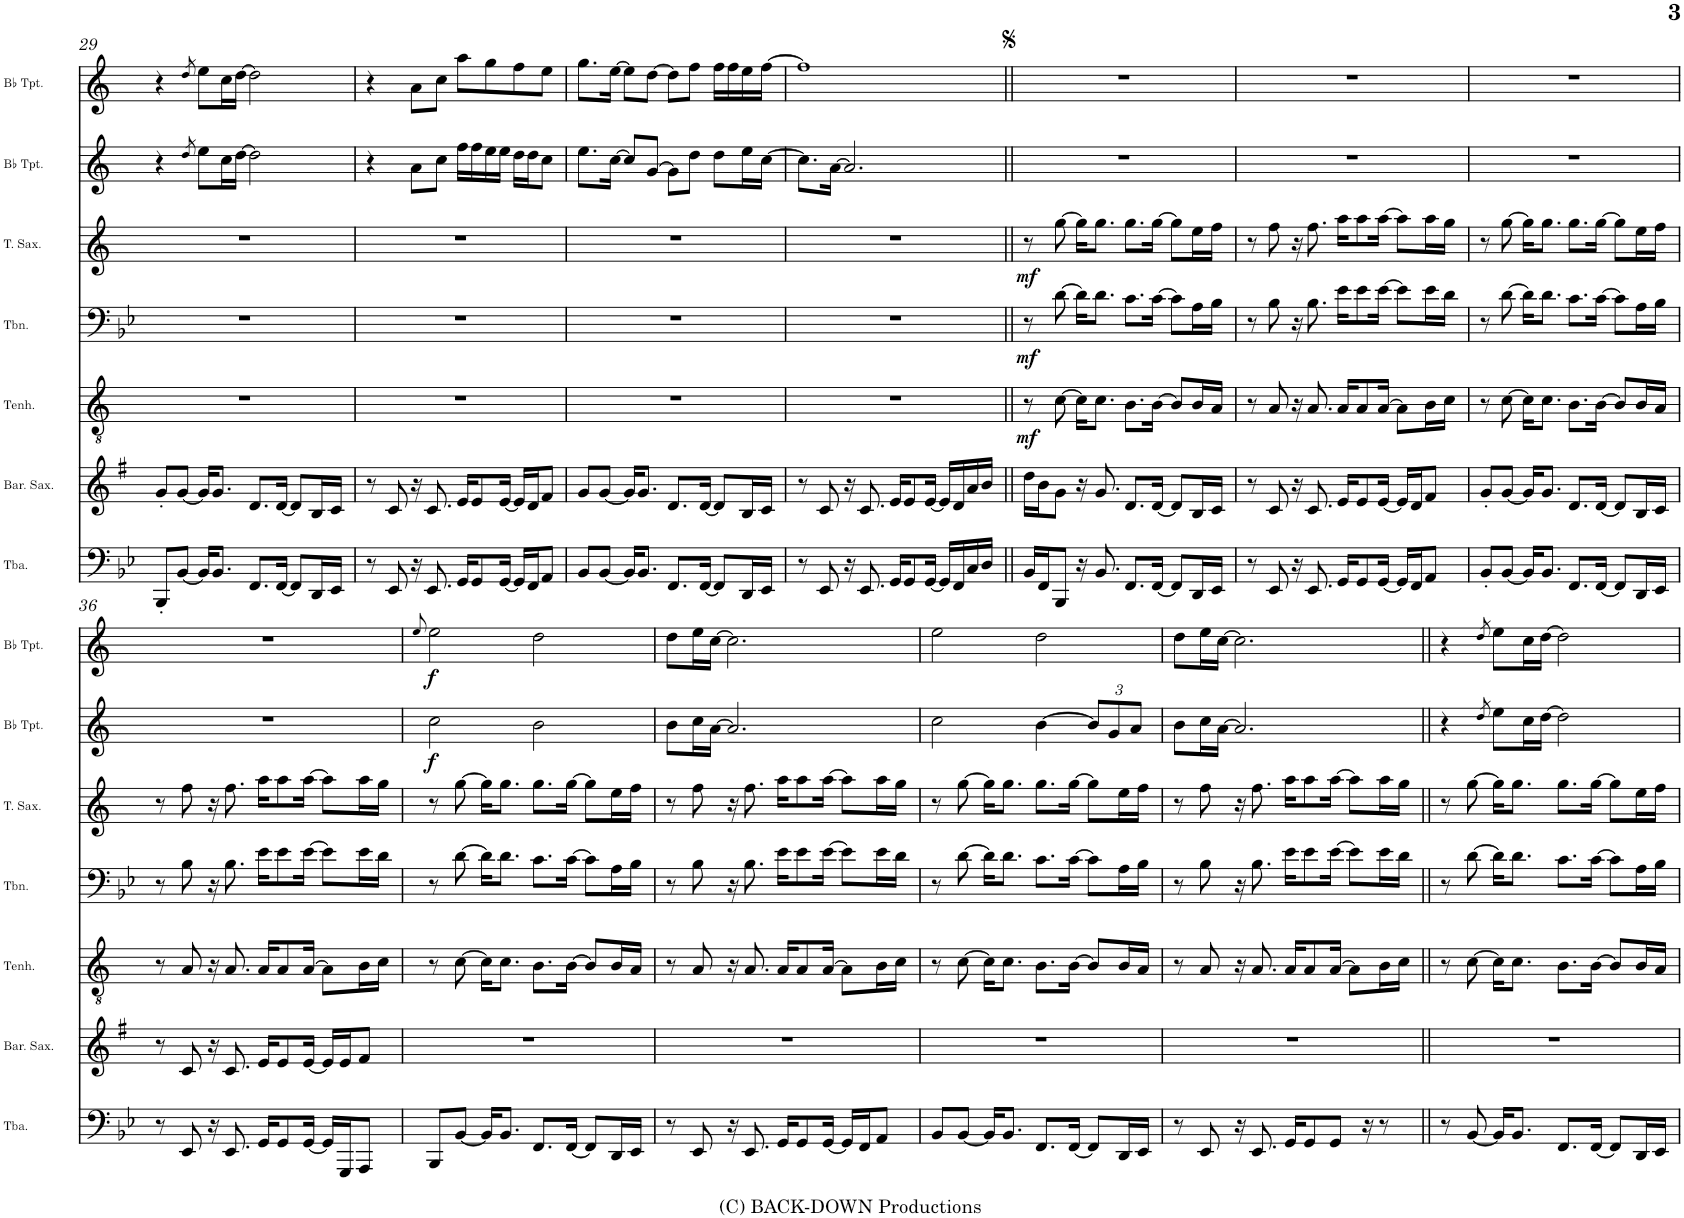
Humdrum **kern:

**kern	**kern	**kern	**dynam	**kern	**dynam	**kern	**dynam	**kern	**dynam	**kern	**dynam
*part7	*part6	*part5	*part5	*part4	*part4	*part3	*part3	*part2	*part2	*part1	*part1
*staff7	*staff6	*staff5	*staff5	*staff4	*staff4	*staff3	*staff3	*staff2	*staff2	*staff1	*staff1
*I"Tuba	*I"Baritone Saxophone	*I"Tenorhorn	*	*I"Trombone	*	*I"Tenor Saxophone	*	*I"Bb Trumpet	*	*I"Bb Trumpet	*
*I'Tba.	*I'Bar. Sax.	*I'Tenh.	*	*I'Tbn.	*	*I'T. Sax.	*	*I'Bb Tpt.	*	*I'Bb Tpt.	*
!!LO:PB:g=z
*clefF4	*clefG2	*clefGv2	*	*clefF4	*	*clefG2	*	*clefG2	*	*clefG2	*
*	*Trd12c21	*Trd1c2	*	*	*	*Trd8c14	*	*Trd1c2	*	*Trd1c2	*
*k[b-e-]	*k[f#]	*k[]	*	*k[b-e-]	*	*k[]	*	*k[]	*	*k[]	*
*M4/4	*M4/4	*M4/4	*	*M4/4	*	*M4/4	*	*M4/4	*	*M4/4	*
=29	=29	=29	=29	=29	=29	=29	=29	=29	=29	=29	=29
8BBB-'/L	8g'/L	1r	.	1r	.	1r	.	4r	.	4r	.
[8BB-/J	[8g/J	.	.	.	.	.	.	.	.	.	.
.	.	.	.	.	.	.	.	8qdd/	.	8qdd/	.
16BB-/KL]	16g/KL]	.	.	.	.	.	.	8ee\L	.	8ee\L	.
8.BB-/J	8.g/J	.	.	.	.	.	.	.	.	.	.
.	.	.	.	.	.	.	.	16cc\L	.	16cc\L	.
.	.	.	.	.	.	.	.	[16dd\JJ	.	[16dd\JJ	.
8.FF/L	8.d/L	.	.	.	.	.	.	2dd\]	.	2dd\]	.
[16FF/Jk	[16d/Jk	.	.	.	.	.	.	.	.	.	.
8FF/L]	8d/L]	.	.	.	.	.	.	.	.	.	.
16DD/L	16B/L	.	.	.	.	.	.	.	.	.	.
16EE-/JJ	16c/JJ	.	.	.	.	.	.	.	.	.	.
=30	=30	=30	=30	=30	=30	=30	=30	=30	=30	=30	=30
8r	8r	1r	.	1r	.	1r	.	4r	.	4r	.
8EE-/	8c/	.	.	.	.	.	.	.	.	.	.
16r	16r	.	.	.	.	.	.	8a\L	.	8a\L	.
8.EE-/	8.c/	.	.	.	.	.	.	.	.	.	.
.	.	.	.	.	.	.	.	8cc\J	.	8cc\J	.
16GG/KL	16e/KL	.	.	.	.	.	.	16ff\LL	.	8aa\L	.
8GG/	8e/	.	.	.	.	.	.	16ff\	.	.	.
.	.	.	.	.	.	.	.	16ee\	.	8gg\	.
[16GG/Jk	[16e/Jk	.	.	.	.	.	.	16ee\JJ	.	.	.
16GG/LL]	16e/LL]	.	.	.	.	.	.	16dd\LL	.	8ff\	.
16FF/J	16d/J	.	.	.	.	.	.	16dd\J	.	.	.
8AA/J	8f#/J	.	.	.	.	.	.	8cc\J	.	8ee\J	.
=31	=31	=31	=31	=31	=31	=31	=31	=31	=31	=31	=31
8BB-/L	8g/L	1r	.	1r	.	1r	.	8.ee\L	.	8.gg\L	.
[8BB-/J	[8g/J	.	.	.	.	.	.	.	.	.	.
.	.	.	.	.	.	.	.	[16cc\Jk	.	[16ee\Jk	.
16BB-/KL]	16g/KL]	.	.	.	.	.	.	8cc/L]	.	8ee\L]	.
8.BB-/J	8.g/J	.	.	.	.	.	.	.	.	.	.
.	.	.	.	.	.	.	.	[8g/J	.	[8dd\J	.
8.FF/L	8.d/L	.	.	.	.	.	.	8g\L]	.	8dd\L]	.
.	.	.	.	.	.	.	.	8dd\J	.	8ff\J	.
[16FF/Jk	[16d/Jk	.	.	.	.	.	.	.	.	.	.
8FF/L]	8d/L]	.	.	.	.	.	.	8dd\L	.	16ff\LL	.
.	.	.	.	.	.	.	.	.	.	16ff\	.
16DD/L	16B/L	.	.	.	.	.	.	16ee\L	.	16ee\	.
16EE-/JJ	16c/JJ	.	.	.	.	.	.	[16cc\JJ	.	[16ff\JJ	.
=32	=32	=32	=32	=32	=32	=32	=32	=32	=32	=32	=32
8r	8r	1r	.	1r	.	1r	.	8.cc\L]	.	1ff]	.
8EE-/	8c/	.	.	.	.	.	.	.	.	.	.
.	.	.	.	.	.	.	.	[16a\Jk	.	.	.
16r	16r	.	.	.	.	.	.	2.a/]	.	.	.
8.EE-/	8.c/	.	.	.	.	.	.	.	.	.	.
16GG/KL	16e/KL	.	.	.	.	.	.	.	.	.	.
8GG/	8e/	.	.	.	.	.	.	.	.	.	.
[16GG/Jk	[16e/Jk	.	.	.	.	.	.	.	.	.	.
16GG/LL]	16e/LL]	.	.	.	.	.	.	.	.	.	.
16FF/	16d/	.	.	.	.	.	.	.	.	.	.
16C/	16a/	.	.	.	.	.	.	.	.	.	.
16D/JJ	16b/JJ	.	.	.	.	.	.	.	.	.	.
=33||	=33||	=33||	=33||	=33||	=33||	=33||	=33||	=33||	=33||	=33||	=33||
!	!	!	!LO:DY:b	!	!LO:DY:b	!	!LO:DY:b	!	!	!	!
16BB-/LL	16dd\LL	8r	mf	8r	mf	8r	mf	1r	.	1r	.
16FF/J	16b\J	.	.	.	.	.	.	.	.	.	.
8BBB-/J	8g\J	[8c\	.	[8d\	.	[8gg\	.	.	.	.	.
16r	16r	16c\KL]	.	16d\KL]	.	16gg\KL]	.	.	.	.	.
8.BB-/	8.g/	8.c\J	.	8.d\J	.	8.gg\J	.	.	.	.	.
8.FF/L	8.d/L	8.B\L	.	8.c\L	.	8.gg\L	.	.	.	.	.
[16FF/Jk	[16d/Jk	[16B\Jk	.	[16c\Jk	.	[16gg\Jk	.	.	.	.	.
8FF/L]	8d/L]	8B/L]	.	8c\L]	.	8gg\L]	.	.	.	.	.
16DD/L	16B/L	16B/L	.	16A\L	.	16ee\L	.	.	.	.	.
16EE-/JJ	16c/JJ	16A/JJ	.	16B-\JJ	.	16ff\JJ	.	.	.	.	.
=34	=34	=34	=34	=34	=34	=34	=34	=34	=34	=34	=34
8r	8r	8r	.	8r	.	8r	.	1r	.	1r	.
8EE-/	8c/	8A/	.	8B-\	.	8ff\	.	.	.	.	.
16r	16r	16r	.	16r	.	16r	.	.	.	.	.
8.EE-/	8.c/	8.A/	.	8.B-\	.	8.ff\	.	.	.	.	.
16GG/KL	16e/KL	16A/KL	.	16e-\KL	.	16aa\KL	.	.	.	.	.
8GG/	8e/	8A/	.	8e-\	.	8aa\	.	.	.	.	.
[16GG/Jk	[16e/Jk	[16A/Jk	.	[16e-\Jk	.	[16aa\Jk	.	.	.	.	.
16GG/LL]	16e/LL]	8A\L]	.	8e-\L]	.	8aa\L]	.	.	.	.	.
16FF/J	16d/J	.	.	.	.	.	.	.	.	.	.
8AA/J	8f#/J	16B\L	.	16e-\L	.	16aa\L	.	.	.	.	.
.	.	16c\JJ	.	16d\JJ	.	16gg\JJ	.	.	.	.	.
=35	=35	=35	=35	=35	=35	=35	=35	=35	=35	=35	=35
8BB-'/L	8g'/L	8r	.	8r	.	8r	.	1r	.	1r	.
[8BB-/J	[8g/J	[8c\	.	[8d\	.	[8gg\	.	.	.	.	.
16BB-/KL]	16g/KL]	16c\KL]	.	16d\KL]	.	16gg\KL]	.	.	.	.	.
8.BB-/J	8.g/J	8.c\J	.	8.d\J	.	8.gg\J	.	.	.	.	.
8.FF/L	8.d/L	8.B\L	.	8.c\L	.	8.gg\L	.	.	.	.	.
[16FF/Jk	[16d/Jk	[16B\Jk	.	[16c\Jk	.	[16gg\Jk	.	.	.	.	.
8FF/L]	8d/L]	8B/L]	.	8c\L]	.	8gg\L]	.	.	.	.	.
16DD/L	16B/L	16B/L	.	16A\L	.	16ee\L	.	.	.	.	.
16EE-/JJ	16c/JJ	16A/JJ	.	16B-\JJ	.	16ff\JJ	.	.	.	.	.
!!LO:LB:g=z
=36	=36	=36	=36	=36	=36	=36	=36	=36	=36	=36	=36
8r	8r	8r	.	8r	.	8r	.	1r	.	1r	.
8EE-/	8c/	8A/	.	8B-\	.	8ff\	.	.	.	.	.
16r	16r	16r	.	16r	.	16r	.	.	.	.	.
8.EE-/	8.c/	8.A/	.	8.B-\	.	8.ff\	.	.	.	.	.
16GG/KL	16e/KL	16A/KL	.	16e-\KL	.	16aa\KL	.	.	.	.	.
8GG/	8e/	8A/	.	8e-\	.	8aa\	.	.	.	.	.
[16GG/Jk	[16e/Jk	[16A/Jk	.	[16e-\Jk	.	[16aa\Jk	.	.	.	.	.
16GG/LL]	16e/LL]	8A\L]	.	8e-\L]	.	8aa\L]	.	.	.	.	.
16GGG/J	16e/J	.	.	.	.	.	.	.	.	.	.
8AAA/J	8f#/J	16B\L	.	16e-\L	.	16aa\L	.	.	.	.	.
.	.	16c\JJ	.	16d\JJ	.	16gg\JJ	.	.	.	.	.
=37	=37	=37	=37	=37	=37	=37	=37	=37	=37	=37	=37
.	.	.	.	.	.	.	.	.	.	8qee/	.
!	!	!	!	!	!	!	!	!	!LO:DY:b	!	!LO:DY:b
8BBB-/L	1r	8r	.	8r	.	8r	.	2cc\	f	2ee\	f
[8BB-/J	.	[8c\	.	[8d\	.	[8gg\	.	.	.	.	.
16BB-/KL]	.	16c\KL]	.	16d\KL]	.	16gg\KL]	.	.	.	.	.
8.BB-/J	.	8.c\J	.	8.d\J	.	8.gg\J	.	.	.	.	.
8.FF/L	.	8.B\L	.	8.c\L	.	8.gg\L	.	2b\	.	2dd\	.
[16FF/Jk	.	[16B\Jk	.	[16c\Jk	.	[16gg\Jk	.	.	.	.	.
8FF/L]	.	8B/L]	.	8c\L]	.	8gg\L]	.	.	.	.	.
16DD/L	.	16B/L	.	16A\L	.	16ee\L	.	.	.	.	.
16EE-/JJ	.	16A/JJ	.	16B-\JJ	.	16ff\JJ	.	.	.	.	.
=38	=38	=38	=38	=38	=38	=38	=38	=38	=38	=38	=38
8r	1r	8r	.	8r	.	8r	.	8b\L	.	8dd\L	.
8EE-/	.	8A/	.	8B-\	.	8ff\	.	16cc\L	.	16ee\L	.
.	.	.	.	.	.	.	.	[16a\JJ	.	[16cc\JJ	.
16r	.	16r	.	16r	.	16r	.	2.a/]	.	2.cc\]	.
8.EE-/	.	8.A/	.	8.B-\	.	8.ff\	.	.	.	.	.
16GG/KL	.	16A/KL	.	16e-\KL	.	16aa\KL	.	.	.	.	.
8GG/	.	8A/	.	8e-\	.	8aa\	.	.	.	.	.
[16GG/Jk	.	[16A/Jk	.	[16e-\Jk	.	[16aa\Jk	.	.	.	.	.
16GG/LL]	.	8A\L]	.	8e-\L]	.	8aa\L]	.	.	.	.	.
16FF/J	.	.	.	.	.	.	.	.	.	.	.
8AA/J	.	16B\L	.	16e-\L	.	16aa\L	.	.	.	.	.
.	.	16c\JJ	.	16d\JJ	.	16gg\JJ	.	.	.	.	.
=39	=39	=39	=39	=39	=39	=39	=39	=39	=39	=39	=39
8BB-/L	1r	8r	.	8r	.	8r	.	2cc\	.	2ee\	.
[8BB-/J	.	[8c\	.	[8d\	.	[8gg\	.	.	.	.	.
16BB-/KL]	.	16c\KL]	.	16d\KL]	.	16gg\KL]	.	.	.	.	.
8.BB-/J	.	8.c\J	.	8.d\J	.	8.gg\J	.	.	.	.	.
8.FF/L	.	8.B\L	.	8.c\L	.	8.gg\L	.	[4b\	.	2dd\	.
[16FF/Jk	.	[16B\Jk	.	[16c\Jk	.	[16gg\Jk	.	.	.	.	.
*	*	*	*	*	*	*	*	*Xbrackettup	*	*	*
8FF/L]	.	8B/L]	.	8c\L]	.	8gg\L]	.	12b/L]	.	.	.
.	.	.	.	.	.	.	.	12g/	.	.	.
16DD/L	.	16B/L	.	16A\L	.	16ee\L	.	.	.	.	.
.	.	.	.	.	.	.	.	12a/J	.	.	.
16EE-/JJ	.	16A/JJ	.	16B-\JJ	.	16ff\JJ	.	.	.	.	.
=40	=40	=40	=40	=40	=40	=40	=40	=40	=40	=40	=40
8r	1r	8r	.	8r	.	8r	.	8b\L	.	8dd\L	.
8EE-/	.	8A/	.	8B-\	.	8ff\	.	16cc\L	.	16ee\L	.
.	.	.	.	.	.	.	.	[16a\JJ	.	[16cc\JJ	.
16r	.	16r	.	16r	.	16r	.	2.a/]	.	2.cc\]	.
8.EE-/	.	8.A/	.	8.B-\	.	8.ff\	.	.	.	.	.
16GG/KL	.	16A/KL	.	16e-\KL	.	16aa\KL	.	.	.	.	.
8GG/	.	8A/	.	8e-\	.	8aa\	.	.	.	.	.
8GG/J	.	[16A/Jk	.	[16e-\Jk	.	[16aa\Jk	.	.	.	.	.
.	.	8A\L]	.	8e-\L]	.	8aa\L]	.	.	.	.	.
16r	.	.	.	.	.	.	.	.	.	.	.
8r	.	16B\L	.	16e-\L	.	16aa\L	.	.	.	.	.
.	.	16c\JJ	.	16d\JJ	.	16gg\JJ	.	.	.	.	.
=41||	=41||	=41||	=41||	=41||	=41||	=41||	=41||	=41||	=41||	=41||	=41||
8r	1r	8r	.	8r	.	8r	.	4r	.	4r	.
[8BB-/	.	[8c\	.	[8d\	.	[8gg\	.	.	.	.	.
.	.	.	.	.	.	.	.	8qdd/	.	8qdd/	.
16BB-/KL]	.	16c\KL]	.	16d\KL]	.	16gg\KL]	.	8ee\L	.	8ee\L	.
8.BB-/J	.	8.c\J	.	8.d\J	.	8.gg\J	.	.	.	.	.
.	.	.	.	.	.	.	.	16cc\L	.	16cc\L	.
.	.	.	.	.	.	.	.	[16dd\JJ	.	[16dd\JJ	.
8.FF/L	.	8.B\L	.	8.c\L	.	8.gg\L	.	2dd\]	.	2dd\]	.
[16FF/Jk	.	[16B\Jk	.	[16c\Jk	.	[16gg\Jk	.	.	.	.	.
8FF/L]	.	8B/L]	.	8c\L]	.	8gg\L]	.	.	.	.	.
16DD/L	.	16B/L	.	16A\L	.	16ee\L	.	.	.	.	.
16EE-/JJ	.	16A/JJ	.	16B-\JJ	.	16ff\JJ	.	.	.	.	.
=	=	=	=	=	=	=	=	=	=	=	=
*-	*-	*-	*-	*-	*-	*-	*-	*-	*-	*-	*-
